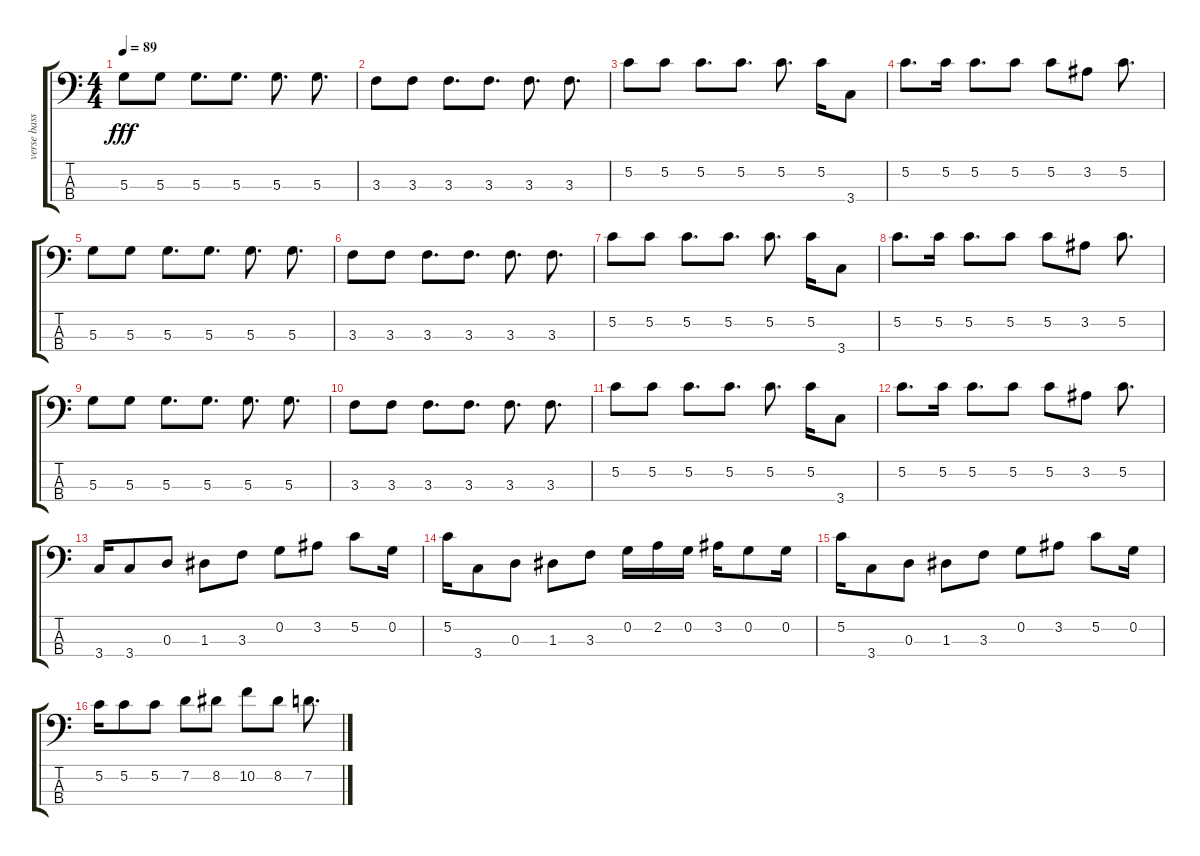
\track ("verse bass" "verse bass") {instrument acousticguitarsteel}
\staff {score tabs}
\tuning (C-1 G2 D2 A1) {hide}
\ts (4 4)
\tempo 89
\clef f4
\ks c
5.3.8{dy fff} 5.3.8 5.3.8{d} 5.3.8{d} 5.3.8{d} 5.3.8{d} |
3.3.8 3.3.8 3.3.8{d} 3.3.8{d} 3.3.8{d} 3.3.8{d} |
5.2.8 5.2.8 5.2.8{d} 5.2.8{d} 5.2.8{d} 5.2.16 3.4.8 |
5.2.8{d} 5.2.16 5.2.8{d} 5.2.8 5.2.8 3.2.8 5.2.8{d} |
5.3.8 5.3.8 5.3.8{d} 5.3.8{d} 5.3.8{d} 5.3.8{d} |
3.3.8 3.3.8 3.3.8{d} 3.3.8{d} 3.3.8{d} 3.3.8{d} |
5.2.8 5.2.8 5.2.8{d} 5.2.8{d} 5.2.8{d} 5.2.16 3.4.8 |
5.2.8{d} 5.2.16 5.2.8{d} 5.2.8 5.2.8 3.2.8 5.2.8{d} |
5.3.8 5.3.8 5.3.8{d} 5.3.8{d} 5.3.8{d} 5.3.8{d} |
3.3.8 3.3.8 3.3.8{d} 3.3.8{d} 3.3.8{d} 3.3.8{d} |
5.2.8 5.2.8 5.2.8{d} 5.2.8{d} 5.2.8{d} 5.2.16 3.4.8 |
5.2.8{d} 5.2.16 5.2.8{d} 5.2.8 5.2.8 3.2.8 5.2.8{d} |
3.4.16 3.4.8 0.3.8 1.3.8 3.3.8 0.2.8 3.2.8 5.2.8 0.2.16 |
5.2.16 3.4.8 0.3.8 1.3.8 3.3.8 0.2.16 2.2.16 0.2.16 3.2.16 0.2.8 0.2.16 |
5.2.16 3.4.8 0.3.8 1.3.8 3.3.8 0.2.8 3.2.8 5.2.8 0.2.16 |
5.2.16 5.2.8 5.2.8 7.2.8 8.2.8 10.2.8 8.2.8 7.2.8{d}
